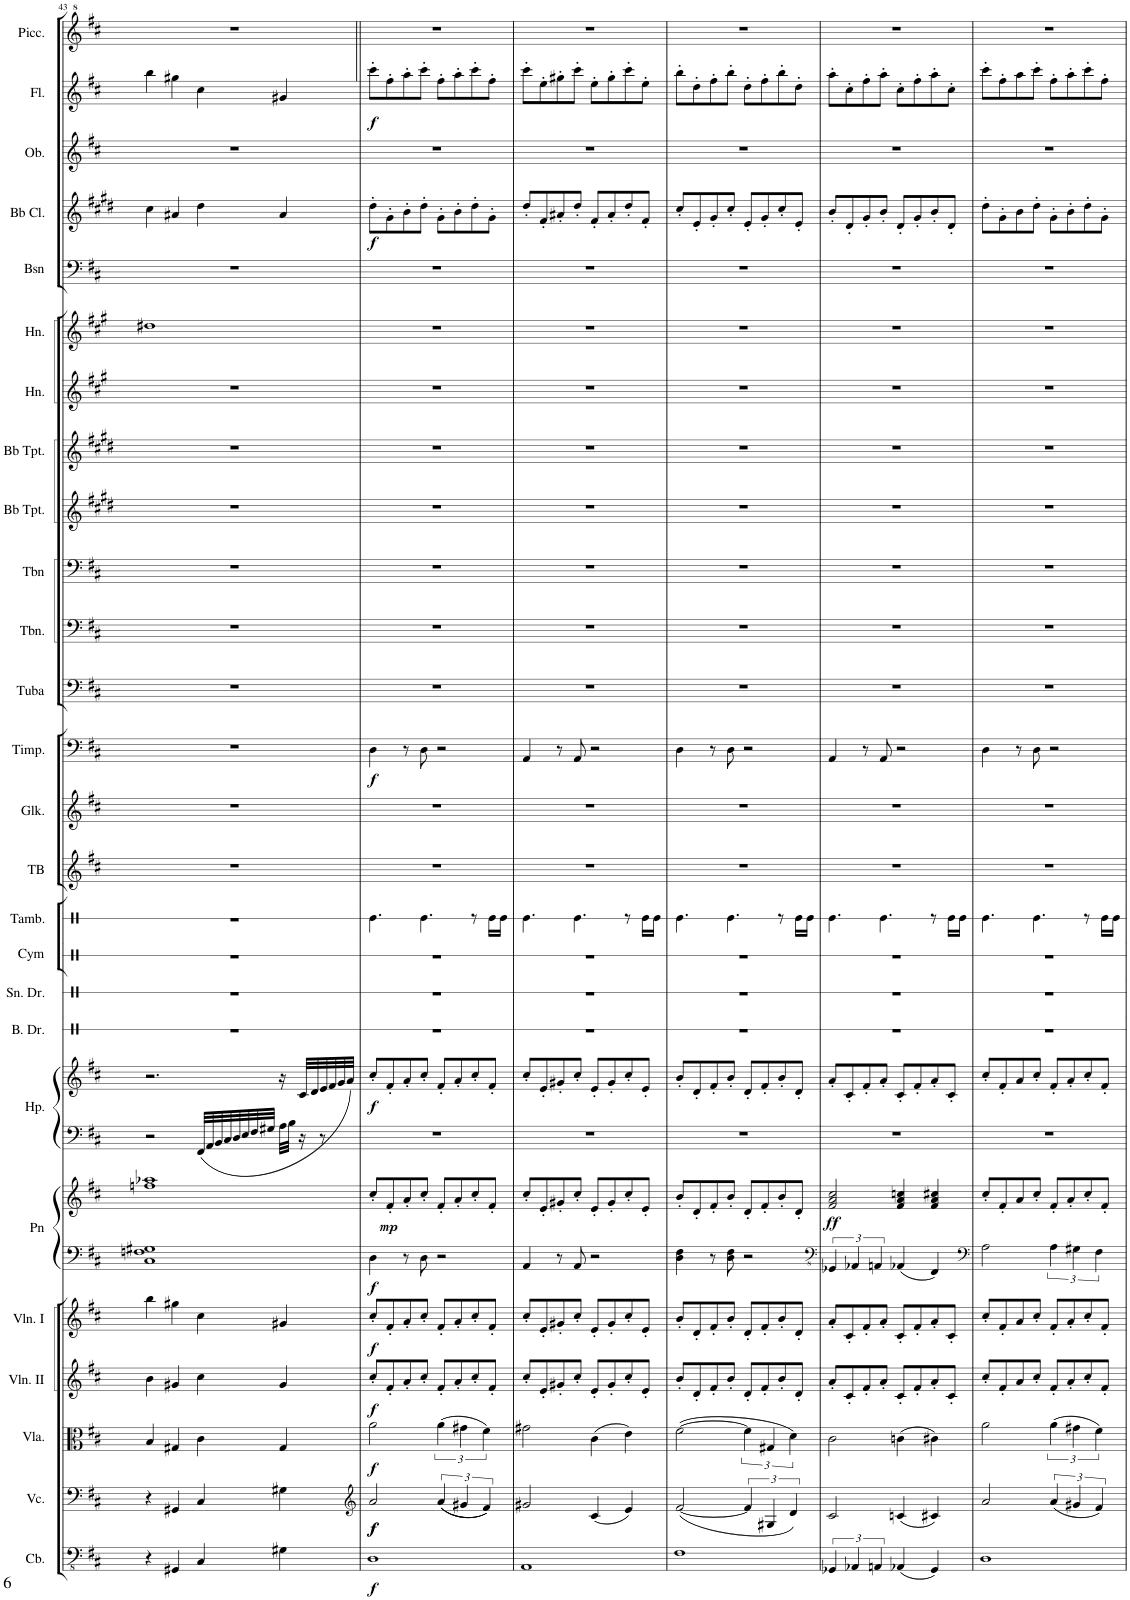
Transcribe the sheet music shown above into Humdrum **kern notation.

**kern	**dynam	**kern	**dynam	**kern	**dynam	**kern	**dynam	**kern	**dynam	**kern	**kern	**dynam	**kern	**kern	**dynam	**kern	**kern	**kern	**kern	**kern	**kern	**kern	**dynam	**kern	**kern	**kern	**kern	**kern	**kern	**kern	**kern	**kern	**dynam	**kern	**kern	**dynam	**kern
*part26	*part26	*part25	*part25	*part24	*part24	*part23	*part23	*part22	*part22	*part21	*part21	*part21	*part20	*part20	*part20	*part19	*part18	*part17	*part16	*part15	*part14	*part13	*part13	*part12	*part11	*part10	*part9	*part8	*part7	*part6	*part5	*part4	*part4	*part3	*part2	*part2	*part1
*staff28	*staff28	*staff27	*staff27	*staff26	*staff26	*staff25	*staff25	*staff24	*staff24	*staff23	*staff22	*staff22/23	*staff21	*staff20	*staff20/21	*staff19	*staff18	*staff17	*staff16	*staff15	*staff14	*staff13	*staff13	*staff12	*staff11	*staff10	*staff9	*staff8	*staff7	*staff6	*staff5	*staff4	*staff4	*staff3	*staff2	*staff2	*staff1
*I"Contrabass	*	*I"Cello	*	*I"Viola	*	*I"Violin II	*	*I"Violin I	*	*I"Piano	*	*	*I"Harp	*	*	*I"Bass Drum	*I"Snare Drum	*I"Cymbals (Crash  Cymbal,  Suspended  Cymbal)	*I"Tambourine	*I"Tubular Bells	*I"Glockenspiel	*I"Timpani	*	*I"Tuba	*I"Trombone 2-3	*I"Trombone 1	*I"Trumpet in Bb 2-3	*I"Trumpet in Bb 1	*I"Horn in F	*I"Horn in F	*I"Basoon 1-2	*I"Clarinet in Bb 1-2	*	*I"Oboe 1-2	*I"Flute 1-2	*	*I"Piccolo
*I'Cb.	*	*	*	*I'Vla.	*	*I'Vln. II	*	*I'Vln. I	*	*I'Pn	*	*	*I'Hp.	*	*	*I'B. Dr.	*I'Sn. Dr.	*I'Cym	*I'Tamb.	*I'TB	*I'Glk.	*I'Timp.	*	*I'Tuba	*I'Tbn.	*I'Tbn	*	*	*I'Hn.	*I'Hn.	*I'Bsn	*	*	*I'Ob.	*I'Fl.	*	*I'Picc.
!!LO:PB:g=z
*clefFv4	*	*clefF4	*	*clefC3	*	*clefG2	*	*clefG2	*	*clefF4	*clefG2	*	*clefF4	*clefG2	*	*clefX	*clefX	*clefX	*clefX	*clefG2	*clefG2	*clefF4	*	*clefF4	*clefF4	*clefF4	*clefG2	*clefG2	*clefG2	*clefG2	*clefF4	*clefG2	*	*clefG2	*clefG2	*	*clefG^2
*Trd7c12	*	*	*	*	*	*	*	*	*	*	*	*	*	*	*	*	*	*	*	*	*Trd-14c-24	*	*	*	*	*	*Trd1c2	*Trd1c2	*Trd4c7	*Trd4c7	*	*Trd1c2	*	*	*	*	*Trd-7c-12
*k[f#c#]	*	*k[f#c#]	*	*k[f#c#]	*	*k[f#c#]	*	*k[f#c#]	*	*k[f#c#]	*k[f#c#]	*	*k[f#c#]	*k[f#c#]	*	*k[]	*k[]	*k[]	*k[]	*k[f#c#]	*k[f#c#]	*k[f#c#]	*	*k[f#c#]	*k[f#c#]	*k[f#c#]	*k[f#c#g#d#]	*k[f#c#g#d#]	*k[f#c#g#]	*k[f#c#g#]	*k[f#c#]	*k[f#c#g#d#]	*	*k[f#c#]	*k[f#c#]	*	*k[f#c#]
*M4/4	*	*M4/4	*	*M4/4	*	*M4/4	*	*M4/4	*	*M4/4	*M4/4	*	*M4/4	*M4/4	*	*M4/4	*M4/4	*M4/4	*M4/4	*M4/4	*M4/4	*M4/4	*	*M4/4	*M4/4	*M4/4	*M4/4	*M4/4	*M4/4	*M4/4	*M4/4	*M4/4	*	*M4/4	*M4/4	*	*M4/4
=43	=43	=43	=43	=43	=43	=43	=43	=43	=43	=43	=43	=43	=43	=43	=43	=43	=43	=43	=43	=43	=43	=43	=43	=43	=43	=43	=43	=43	=43	=43	=43	=43	=43	=43	=43	=43	=43
4r	.	4r	.	4B/	.	4b\	.	4bb\	.	1C# 1Fn 1G#X	1ffn 1aa-X	.	2r	2.r	.	1r	1r	1r	1r	1r	1r	1r	.	1r	1r	1r	1r	1r	1r	1dd#X	1r	4cc#\	.	1r	4bb\	.	1r
4GGG#X/	.	4GG#X/	.	4G#X/	.	4g#X/	.	4gg#X\	.	.	.	.	.	.	.	.	.	.	.	.	.	.	.	.	.	.	.	.	.	.	.	4a#X/	.	.	4gg#X\	.	.
4CC#/	.	4C#/	.	4c#\	.	4cc#\	.	4cc#\	.	.	.	.	32FF#/LLL	.	.	.	.	.	.	.	.	.	.	.	.	.	.	.	.	.	.	4dd#\	.	.	4cc#\	.	.
.	.	.	.	.	.	.	.	.	.	.	.	.	32AA/	.	.	.	.	.	.	.	.	.	.	.	.	.	.	.	.	.	.	.	.	.	.	.	.
.	.	.	.	.	.	.	.	.	.	.	.	.	32BB/	.	.	.	.	.	.	.	.	.	.	.	.	.	.	.	.	.	.	.	.	.	.	.	.
.	.	.	.	.	.	.	.	.	.	.	.	.	32C#/	.	.	.	.	.	.	.	.	.	.	.	.	.	.	.	.	.	.	.	.	.	.	.	.
.	.	.	.	.	.	.	.	.	.	.	.	.	32D/	.	.	.	.	.	.	.	.	.	.	.	.	.	.	.	.	.	.	.	.	.	.	.	.
.	.	.	.	.	.	.	.	.	.	.	.	.	32E/	.	.	.	.	.	.	.	.	.	.	.	.	.	.	.	.	.	.	.	.	.	.	.	.
.	.	.	.	.	.	.	.	.	.	.	.	.	32F#/	.	.	.	.	.	.	.	.	.	.	.	.	.	.	.	.	.	.	.	.	.	.	.	.
.	.	.	.	.	.	.	.	.	.	.	.	.	32G#X/JJJ	.	.	.	.	.	.	.	.	.	.	.	.	.	.	.	.	.	.	.	.	.	.	.	.
4GG#X\	.	4G#X\	.	4G#/	.	4g#/	.	4g#X/	.	.	.	.	32A\LLL	16r	.	.	.	.	.	.	.	.	.	.	.	.	.	.	.	.	.	4a#/	.	.	4g#X/	.	.
.	.	.	.	.	.	.	.	.	.	.	.	.	32B\JJJ	.	.	.	.	.	.	.	.	.	.	.	.	.	.	.	.	.	.	.	.	.	.	.	.
.	.	.	.	.	.	.	.	.	.	.	.	.	16r	32c#/LLL	.	.	.	.	.	.	.	.	.	.	.	.	.	.	.	.	.	.	.	.	.	.	.
.	.	.	.	.	.	.	.	.	.	.	.	.	.	32d/	.	.	.	.	.	.	.	.	.	.	.	.	.	.	.	.	.	.	.	.	.	.	.
.	.	.	.	.	.	.	.	.	.	.	.	.	8r	32e/	.	.	.	.	.	.	.	.	.	.	.	.	.	.	.	.	.	.	.	.	.	.	.
.	.	.	.	.	.	.	.	.	.	.	.	.	.	32f#/	.	.	.	.	.	.	.	.	.	.	.	.	.	.	.	.	.	.	.	.	.	.	.
.	.	.	.	.	.	.	.	.	.	.	.	.	.	32g/	.	.	.	.	.	.	.	.	.	.	.	.	.	.	.	.	.	.	.	.	.	.	.
.	.	.	.	.	.	.	.	.	.	.	.	.	.	(32a/JJJ	.	.	.	.	.	.	.	.	.	.	.	.	.	.	.	.	.	.	.	.	.	.	.
=44||	=44||	=44||	=44||	=44||	=44||	=44||	=44||	=44||	=44||	=44||	=44||	=44||	=44||	=44||	=44||	=44||	=44||	=44||	=44||	=44||	=44||	=44||	=44||	=44||	=44||	=44||	=44||	=44||	=44||	=44||	=44||	=44||	=44||	=44||	=44||	=44||	=44||
*	*	*clefG2	*	*	*	*	*	*	*	*	*	*	*	*	*	*	*	*	*	*	*	*	*	*	*	*	*	*	*	*	*	*	*	*	*	*	*
!	!LO:DY:b	!	!LO:DY:b	!	!	!	!	!	!	!	!	!	!	!	!	!	!	!	!	!	!	!	!	!	!	!	!	!	!	!	!	!	!	!	!	!	!
!	!	!	!LO:DY:n=1:b	!	!LO:DY:b	!	!LO:DY:b	!	!LO:DY:b	!	!	!LO:DY:b=2	!	!	!LO:DY:b	!	!	!	!	!	!	!	!LO:DY:b	!	!	!	!	!	!	!	!	!	!LO:DY:b	!	!	!LO:DY:b	!
1DD	f	2a/	f f	2a\	f	8cc#'/L	f	8cc#'/L	f	4D\	8cc#'/L	f	1r	8cc#'/L	f	1r	1r	1r	4.Re\	1r	1r	4D\	f	1r	1r	1r	1r	1r	1r	1r	1r	8dd#'\L	f	1r	8ccc#'\L	f	1r
!	!	!	!	!	!	!	!	!	!	!	!	!LO:DY:b	!	!	!	!	!	!	!	!	!	!	!	!	!	!	!	!	!	!	!	!	!	!	!	!	!
.	.	.	.	.	.	8f#'/	.	8f#'/	.	.	8f#'/	mp	.	8f#'/	.	.	.	.	.	.	.	.	.	.	.	.	.	.	.	.	.	8g#'\	.	.	8ff#'\	.	.
.	.	.	.	.	.	8a'/	.	8a'/	.	8r	8a'/	.	.	8a'/	.	.	.	.	.	.	.	8r	.	.	.	.	.	.	.	.	.	8b'\	.	.	8aa'\	.	.
.	.	.	.	.	.	8cc#'/J	.	8cc#'/J	.	8D\	8cc#'/J	.	.	8cc#'/J	.	.	.	.	4.Re\	.	.	8D\	.	.	.	.	.	.	.	.	.	8dd#'\J	.	.	8ccc#'\J	.	.
.	.	((6a/	.	(6a\	.	8f#'/L	.	8f#'/L	.	2r	8f#'/L	.	.	8f#'/L	.	.	.	.	.	.	.	2r	.	.	.	.	.	.	.	.	.	8g#'\L	.	.	8ff#'\L	.	.
.	.	.	.	.	.	8a'/	.	8a'/	.	.	8a'/	.	.	8a'/	.	.	.	.	.	.	.	.	.	.	.	.	.	.	.	.	.	8b'\	.	.	8aa'\	.	.
.	.	6g#X/	.	6g#X\	.	.	.	.	.	.	.	.	.	.	.	.	.	.	.	.	.	.	.	.	.	.	.	.	.	.	.	.	.	.	.	.	.
.	.	.	.	.	.	8cc#'/	.	8cc#'/	.	.	8cc#'/	.	.	8cc#'/	.	.	.	.	8r	.	.	.	.	.	.	.	.	.	.	.	.	8dd#'\	.	.	8ccc#'\	.	.
.	.	6f#/))	.	6f#\)	.	.	.	.	.	.	.	.	.	.	.	.	.	.	.	.	.	.	.	.	.	.	.	.	.	.	.	.	.	.	.	.	.
.	.	.	.	.	.	8f#'/J	.	8f#'/J	.	.	8f#'/J	.	.	8f#'/J	.	.	.	.	16Re\LL	.	.	.	.	.	.	.	.	.	.	.	.	8g#'\J	.	.	8ff#'\J	.	.
.	.	.	.	.	.	.	.	.	.	.	.	.	.	.	.	.	.	.	16Re\JJ	.	.	.	.	.	.	.	.	.	.	.	.	.	.	.	.	.	.
=45	=45	=45	=45	=45	=45	=45	=45	=45	=45	=45	=45	=45	=45	=45	=45	=45	=45	=45	=45	=45	=45	=45	=45	=45	=45	=45	=45	=45	=45	=45	=45	=45	=45	=45	=45	=45	=45
1AAA	.	2g#X/	.	2g#X\	.	8cc#'/L	.	8cc#'/L	.	4AA/	8cc#'/L	.	1r	8cc#'/L	.	1r	1r	1r	4.Re\	1r	1r	4AA/	.	1r	1r	1r	1r	1r	1r	1r	1r	8dd#'/L	.	1r	8ccc#'\L	.	1r
.	.	.	.	.	.	8e'/	.	8e'/	.	.	8e'/	.	.	8e'/	.	.	.	.	.	.	.	.	.	.	.	.	.	.	.	.	.	8f#'/	.	.	8ee'\	.	.
.	.	.	.	.	.	8g#X'/	.	8g#X'/	.	8r	8g#X'/	.	.	8g#X'/	.	.	.	.	.	.	.	8r	.	.	.	.	.	.	.	.	.	8a#X'/	.	.	8gg#X'\	.	.
.	.	.	.	.	.	8cc#'/J	.	8cc#'/J	.	8AA/	8cc#'/J	.	.	8cc#'/J	.	.	.	.	4.Re\	.	.	8AA/	.	.	.	.	.	.	.	.	.	8dd#'/J	.	.	8ccc#'\J	.	.
.	.	(4c#/	.	(4c#\	.	8e'/L	.	8e'/L	.	2r	8e'/L	.	.	8e'/L	.	.	.	.	.	.	.	2r	.	.	.	.	.	.	.	.	.	8f#'/L	.	.	8ee'\L	.	.
.	.	.	.	.	.	8g#'/	.	8g#'/	.	.	8g#'/	.	.	8g#'/	.	.	.	.	.	.	.	.	.	.	.	.	.	.	.	.	.	8a#'/	.	.	8gg#'\	.	.
.	.	4e/)	.	4e\)	.	8cc#'/	.	8cc#'/	.	.	8cc#'/	.	.	8cc#'/	.	.	.	.	8r	.	.	.	.	.	.	.	.	.	.	.	.	8dd#'/	.	.	8ccc#'\	.	.
.	.	.	.	.	.	8e'/J	.	8e'/J	.	.	8e'/J	.	.	8e'/J	.	.	.	.	16Re\LL	.	.	.	.	.	.	.	.	.	.	.	.	8f#'/J	.	.	8ee'\J	.	.
.	.	.	.	.	.	.	.	.	.	.	.	.	.	.	.	.	.	.	16Re\JJ	.	.	.	.	.	.	.	.	.	.	.	.	.	.	.	.	.	.
=46	=46	=46	=46	=46	=46	=46	=46	=46	=46	=46	=46	=46	=46	=46	=46	=46	=46	=46	=46	=46	=46	=46	=46	=46	=46	=46	=46	=46	=46	=46	=46	=46	=46	=46	=46	=46	=46
1FF#	.	([2f#/	.	([2f#\	.	8b'/L	.	8b'/L	.	4D\ 4F#\	8b'/L	.	1r	8b'/L	.	1r	1r	1r	4.Re\	1r	1r	4D\	.	1r	1r	1r	1r	1r	1r	1r	1r	8cc#'/L	.	1r	8bb'\L	.	1r
.	.	.	.	.	.	8d'/	.	8d'/	.	.	8d'/	.	.	8d'/	.	.	.	.	.	.	.	.	.	.	.	.	.	.	.	.	.	8e'/	.	.	8dd'\	.	.
.	.	.	.	.	.	8f#'/	.	8f#'/	.	8r	8f#'/	.	.	8f#'/	.	.	.	.	.	.	.	8r	.	.	.	.	.	.	.	.	.	8g#'/	.	.	8ff#'\	.	.
.	.	.	.	.	.	8b'/J	.	8b'/J	.	8D\ 8F#\	8b'/J	.	.	8b'/J	.	.	.	.	4.Re\	.	.	8D\	.	.	.	.	.	.	.	.	.	8cc#'/J	.	.	8bb'\J	.	.
.	.	6f#/]	.	6f#\]	.	8d'/L	.	8d'/L	.	2r	8d'/L	.	.	8d'/L	.	.	.	.	.	.	.	2r	.	.	.	.	.	.	.	.	.	8e'/L	.	.	8dd'\L	.	.
.	.	.	.	.	.	8f#'/	.	8f#'/	.	.	8f#'/	.	.	8f#'/	.	.	.	.	.	.	.	.	.	.	.	.	.	.	.	.	.	8g#'/	.	.	8ff#'\	.	.
.	.	6G#X/	.	6G#X/	.	.	.	.	.	.	.	.	.	.	.	.	.	.	.	.	.	.	.	.	.	.	.	.	.	.	.	.	.	.	.	.	.
.	.	.	.	.	.	8b'/	.	8b'/	.	.	8b'/	.	.	8b'/	.	.	.	.	8r	.	.	.	.	.	.	.	.	.	.	.	.	8cc#'/	.	.	8bb'\	.	.
.	.	6d/)	.	6d\)	.	.	.	.	.	.	.	.	.	.	.	.	.	.	.	.	.	.	.	.	.	.	.	.	.	.	.	.	.	.	.	.	.
.	.	.	.	.	.	8d'/J	.	8d'/J	.	.	8d'/J	.	.	8d'/J	.	.	.	.	16Re\LL	.	.	.	.	.	.	.	.	.	.	.	.	8e'/J	.	.	8dd'\J	.	.
.	.	.	.	.	.	.	.	.	.	.	.	.	.	.	.	.	.	.	16Re\JJ	.	.	.	.	.	.	.	.	.	.	.	.	.	.	.	.	.	.
=47	=47	=47	=47	=47	=47	=47	=47	=47	=47	=47	=47	=47	=47	=47	=47	=47	=47	=47	=47	=47	=47	=47	=47	=47	=47	=47	=47	=47	=47	=47	=47	=47	=47	=47	=47	=47	=47
*	*	*	*	*	*	*	*	*	*	*clefFv4	*	*	*	*	*	*	*	*	*	*	*	*	*	*	*	*	*	*	*	*	*	*	*	*	*	*	*
!	!	!	!	!	!	!	!	!	!	!	!	!LO:DY:b	!	!	!	!	!	!	!	!	!	!	!	!	!	!	!	!	!	!	!	!	!	!	!	!	!
6GGG-X/	.	2c#/	.	2c#\	.	8a'/L	.	8a'/L	.	6GGG-X/	2f#/ 2a/ 2cc#/	ff	1r	8a'/L	.	1r	1r	1r	4.Re\	1r	1r	4AA/	.	1r	1r	1r	1r	1r	1r	1r	1r	8b'/L	.	1r	8aa'\L	.	1r
.	.	.	.	.	.	8c#'/	.	8c#'/	.	.	.	.	.	8c#'/	.	.	.	.	.	.	.	.	.	.	.	.	.	.	.	.	.	8d#'/	.	.	8cc#'\	.	.
6AAA-X/	.	.	.	.	.	.	.	.	.	6AAA-X/	.	.	.	.	.	.	.	.	.	.	.	.	.	.	.	.	.	.	.	.	.	.	.	.	.	.	.
.	.	.	.	.	.	8f#'/	.	8f#'/	.	.	.	.	.	8f#'/	.	.	.	.	.	.	.	8r	.	.	.	.	.	.	.	.	.	8g#'/	.	.	8ff#'\	.	.
6AAAn/	.	.	.	.	.	.	.	.	.	6AAAn/	.	.	.	.	.	.	.	.	.	.	.	.	.	.	.	.	.	.	.	.	.	.	.	.	.	.	.
.	.	.	.	.	.	8a'/J	.	8a'/J	.	.	.	.	.	8a'/J	.	.	.	.	4.Re\	.	.	8AA/	.	.	.	.	.	.	.	.	.	8b'/J	.	.	8aa'\J	.	.
(4AAA-X/	.	(4cn/	.	(4cn\	.	8c#'/L	.	8c#'/L	.	4AAA-X/	4f#/ 4a/ 4ccn/	.	.	8c#'/L	.	.	.	.	.	.	.	2r	.	.	.	.	.	.	.	.	.	8d#'/L	.	.	8cc#'\L	.	.
.	.	.	.	.	.	8f#'/	.	8f#'/	.	.	.	.	.	8f#'/	.	.	.	.	.	.	.	.	.	.	.	.	.	.	.	.	.	8g#'/	.	.	8ff#'\	.	.
4GGG-/)	.	4c#X/)	.	4c#X\)	.	8a'/	.	8a'/	.	4FFF#/	4f#/ 4a/ 4cc#X/	.	.	8a'/	.	.	.	.	8r	.	.	.	.	.	.	.	.	.	.	.	.	8b'/	.	.	8aa'\	.	.
.	.	.	.	.	.	8c#'/J	.	8c#'/J	.	.	.	.	.	8c#'/J	.	.	.	.	16Re\LL	.	.	.	.	.	.	.	.	.	.	.	.	8d#'/J	.	.	8cc#'\J	.	.
.	.	.	.	.	.	.	.	.	.	.	.	.	.	.	.	.	.	.	16Re\JJ	.	.	.	.	.	.	.	.	.	.	.	.	.	.	.	.	.	.
=48	=48	=48	=48	=48	=48	=48	=48	=48	=48	=48	=48	=48	=48	=48	=48	=48	=48	=48	=48	=48	=48	=48	=48	=48	=48	=48	=48	=48	=48	=48	=48	=48	=48	=48	=48	=48	=48
*	*	*	*	*	*	*	*	*	*	*clefF4	*	*	*	*	*	*	*	*	*	*	*	*	*	*	*	*	*	*	*	*	*	*	*	*	*	*	*
1DD	.	2a/	.	2a\	.	8cc#'/L	.	8cc#'/L	.	2A\	8cc#'/L	.	1r	8cc#'/L	.	1r	1r	1r	4.Re\	1r	1r	4D\	.	1r	1r	1r	1r	1r	1r	1r	1r	8dd#'\L	.	1r	8ccc#'\L	.	1r
.	.	.	.	.	.	8f#'/	.	8f#'/	.	.	8f#'/	.	.	8f#'/	.	.	.	.	.	.	.	.	.	.	.	.	.	.	.	.	.	8g#'\	.	.	8ff#'\	.	.
.	.	.	.	.	.	8a/	.	8a/	.	.	8a/	.	.	8a/	.	.	.	.	.	.	.	8r	.	.	.	.	.	.	.	.	.	8b\	.	.	8aa\	.	.
.	.	.	.	.	.	8cc#'/J	.	8cc#'/J	.	.	8cc#'/J	.	.	8cc#'/J	.	.	.	.	4.Re\	.	.	8D\	.	.	.	.	.	.	.	.	.	8dd#'\J	.	.	8ccc#'\J	.	.
.	.	(6a/	.	(6a\	.	8f#'/L	.	8f#'/L	.	6A\	8f#'/L	.	.	8f#'/L	.	.	.	.	.	.	.	2r	.	.	.	.	.	.	.	.	.	8g#'\L	.	.	8ff#'\L	.	.
.	.	.	.	.	.	8a'/	.	8a'/	.	.	8a'/	.	.	8a'/	.	.	.	.	.	.	.	.	.	.	.	.	.	.	.	.	.	8b'\	.	.	8aa'\	.	.
.	.	6g#X/	.	6g#X\	.	.	.	.	.	6G#X\	.	.	.	.	.	.	.	.	.	.	.	.	.	.	.	.	.	.	.	.	.	.	.	.	.	.	.
.	.	.	.	.	.	8cc#'/	.	8cc#'/	.	.	8cc#'/	.	.	8cc#'/	.	.	.	.	8r	.	.	.	.	.	.	.	.	.	.	.	.	8dd#'\	.	.	8ccc#'\	.	.
.	.	6f#/)	.	6f#\)	.	.	.	.	.	6F#\	.	.	.	.	.	.	.	.	.	.	.	.	.	.	.	.	.	.	.	.	.	.	.	.	.	.	.
.	.	.	.	.	.	8f#'/J	.	8f#'/J	.	.	8f#'/J	.	.	8f#'/J	.	.	.	.	16Re\LL	.	.	.	.	.	.	.	.	.	.	.	.	8g#'\J	.	.	8ff#'\J	.	.
.	.	.	.	.	.	.	.	.	.	.	.	.	.	.	.	.	.	.	16Re\JJ	.	.	.	.	.	.	.	.	.	.	.	.	.	.	.	.	.	.
=	=	=	=	=	=	=	=	=	=	=	=	=	=	=	=	=	=	=	=	=	=	=	=	=	=	=	=	=	=	=	=	=	=	=	=	=	=
*-	*-	*-	*-	*-	*-	*-	*-	*-	*-	*-	*-	*-	*-	*-	*-	*-	*-	*-	*-	*-	*-	*-	*-	*-	*-	*-	*-	*-	*-	*-	*-	*-	*-	*-	*-	*-	*-
